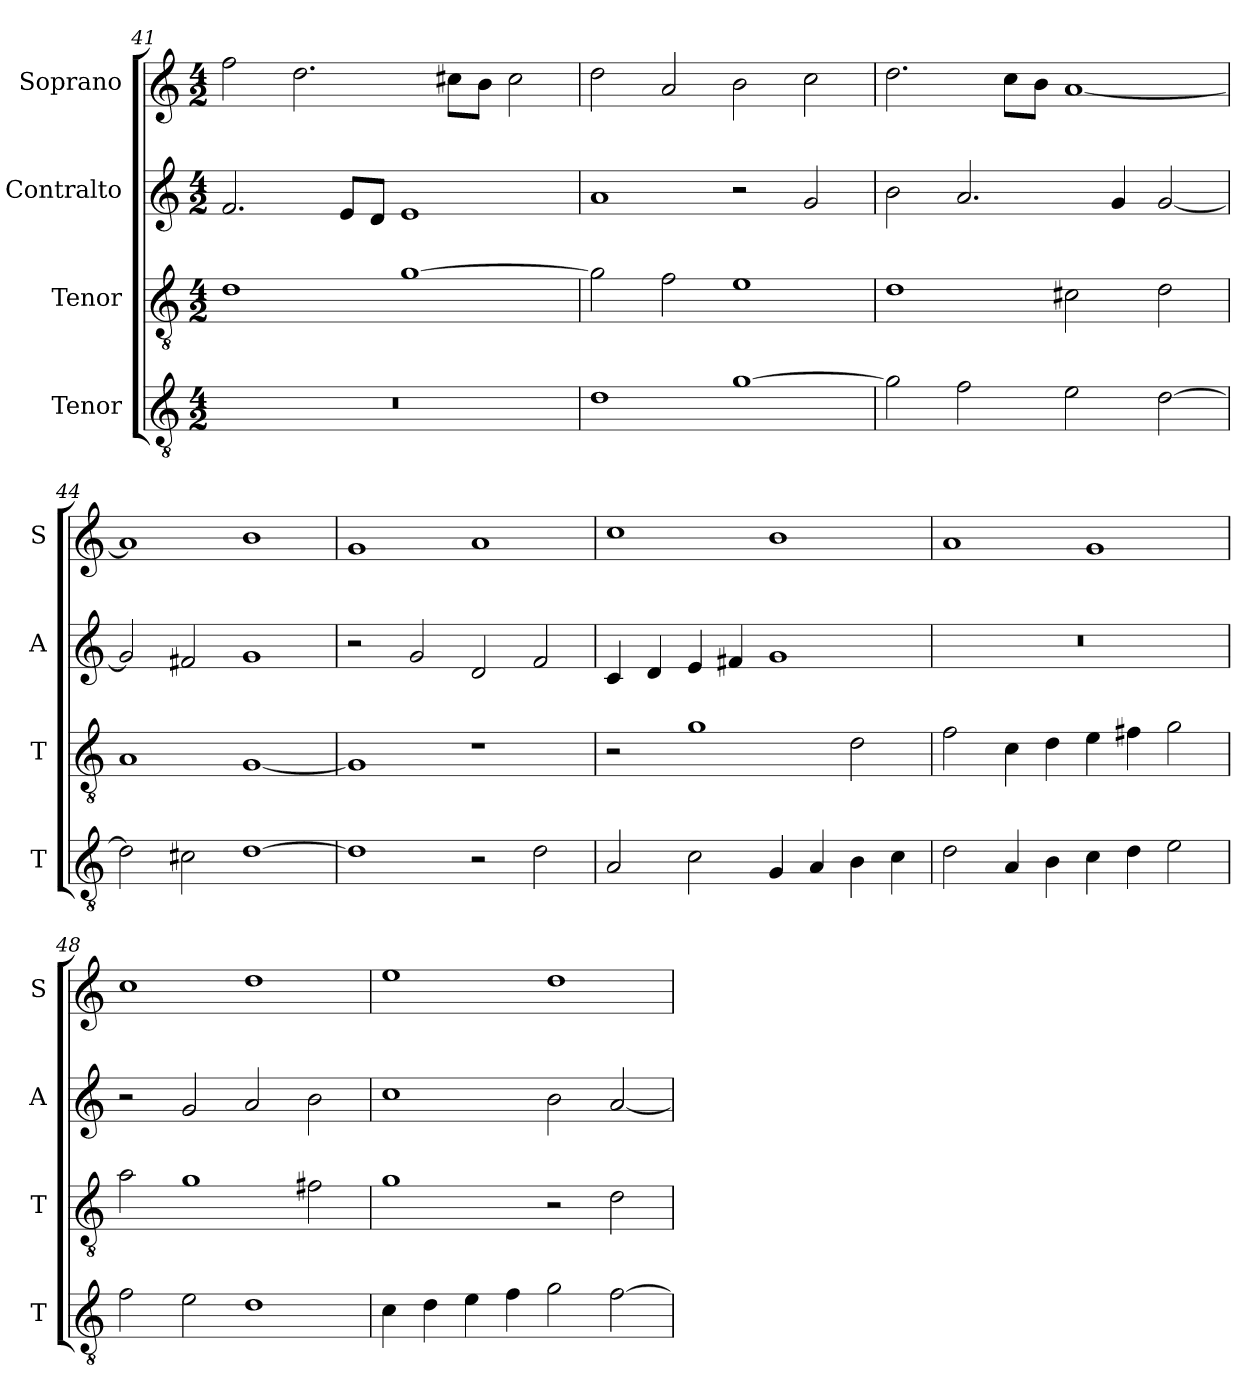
**kern	**kern	**kern	**kern
*part4	*part3	*part2	*part1
*staff4	*staff3	*staff2	*staff1
*I"Tenor	*I"Tenor	*I"Contralto	*I"Soprano
*I'T	*I'T	*I'A	*I'S
*clefGv2	*clefGv2	*clefG2	*clefG2
*k[]	*k[]	*k[]	*k[]
*G:mix	*G:mix	*G:mix	*G:mix
*M4/2	*M4/2	*M4/2	*M4/2
=41	=41	=41	=41
0r	1d	2.f	2ff
.	.	.	2.dd
.	.	8e/L	.
.	.	8d/J	.
.	[1g	1e	.
.	.	.	8cc#X\L
.	.	.	8b\J
.	.	.	2cc#
=42	=42	=42	=42
1d	2g]	1a	2dd
.	2f	.	2a
[1g	1e	2r	2b
.	.	2g	2cc
=43	=43	=43	=43
2g]	1d	2b	2.dd
2f	.	2.a	.
.	.	.	8cc\L
.	.	.	8b\J
2e	2c#X	.	[1a
.	.	4g	.
[2d	2d	[2g	.
=44	=44	=44	=44
2d]	1A	2g]	1a]
2c#X	.	2f#X	.
[1d	[1G	1g	1b
=45	=45	=45	=45
1d]	1G]	2r	1g
.	.	2g	.
2r	1r	2d	1a
2d	.	2f	.
=46	=46	=46	=46
2A	2r	4c	1cc
.	.	4d	.
2c	1g	4e	.
.	.	4f#X	.
4G	.	1g	1b
4A	.	.	.
4B	2d	.	.
4c	.	.	.
=47	=47	=47	=47
2d	2f	0r	1a
4A	4c	.	.
4B	4d	.	.
4c	4e	.	1g
4d	4f#X	.	.
2e	2g	.	.
=48	=48	=48	=48
2f	2a	2r	1cc
2e	1g	2g	.
1d	.	2a	1dd
.	2f#X	2b	.
=49	=49	=49	=49
4c	1g	1cc	1ee
4d	.	.	.
4e	.	.	.
4f	.	.	.
2g	2r	2b	1dd
[2f	2d	[2a	.
=	=	=	=
*-	*-	*-	*-
